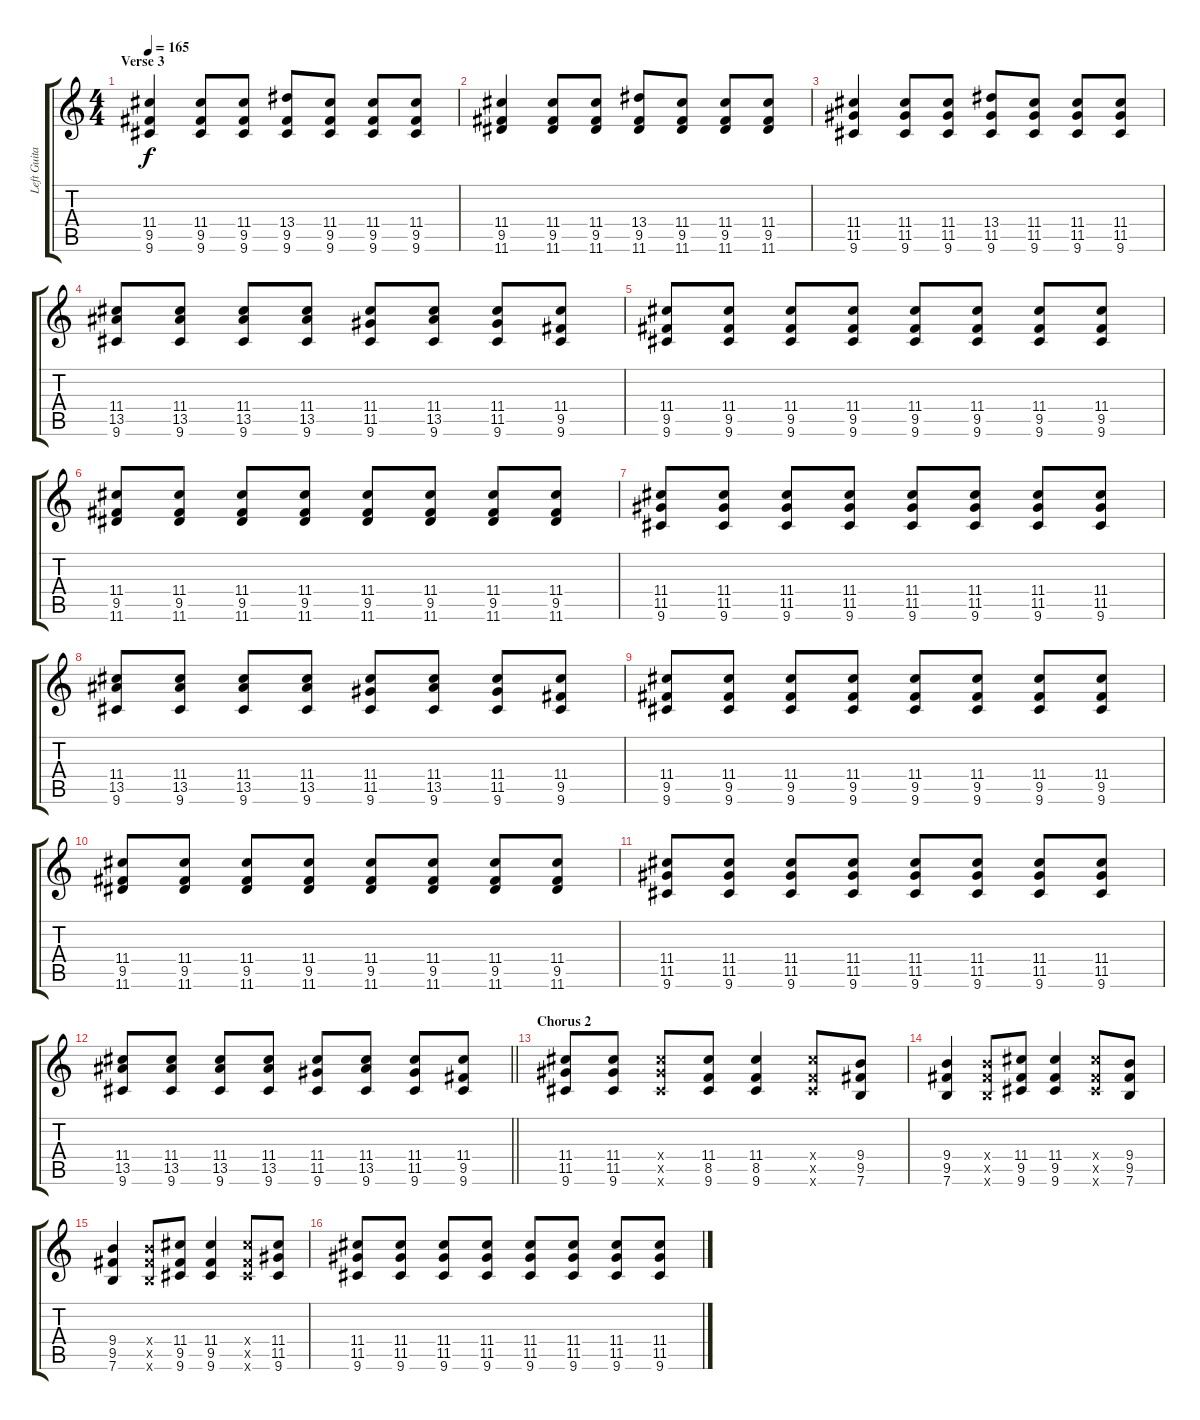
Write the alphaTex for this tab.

\track ("Left Guitar" "Left Guita") {instrument distortionguitar}
\staff {score tabs}
\tuning (E4 B3 G3 D3 A2 E2) {hide}
\ts (4 4)
\section ("" "Verse 3")
\tempo 165
\clef g2
\ks c
(11.4 9.5 9.6).4{dy f} (11.4 9.5 9.6).8 (11.4 9.5 9.6).8 (13.4 9.5 9.6).8 (11.4 9.5 9.6).8 (11.4 9.5 9.6).8 (11.4 9.5 9.6).8 |
(11.4 9.5 11.6).4 (11.4 9.5 11.6).8 (11.4 9.5 11.6).8 (13.4 9.5 11.6).8 (11.4 9.5 11.6).8 (11.4 9.5 11.6).8 (11.4 9.5 11.6).8 |
(11.4 11.5 9.6).4 (11.4 11.5 9.6).8 (11.4 11.5 9.6).8 (13.4 11.5 9.6).8 (11.4 11.5 9.6).8 (11.4 11.5 9.6).8 (11.4 11.5 9.6).8 |
(11.4 13.5 9.6).8 (11.4 13.5 9.6).8 (11.4 13.5 9.6).8 (11.4 13.5 9.6).8 (11.4 11.5 9.6).8 (11.4 13.5 9.6).8 (11.4 11.5 9.6).8 (11.4 9.5 9.6).8 |
(11.4 9.5 9.6).8 (11.4 9.5 9.6).8 (11.4 9.5 9.6).8 (11.4 9.5 9.6).8 (11.4 9.5 9.6).8 (11.4 9.5 9.6).8 (11.4 9.5 9.6).8 (11.4 9.5 9.6).8 |
(11.4 9.5 11.6).8 (11.4 9.5 11.6).8 (11.4 9.5 11.6).8 (11.4 9.5 11.6).8 (11.4 9.5 11.6).8 (11.4 9.5 11.6).8 (11.4 9.5 11.6).8 (11.4 9.5 11.6).8 |
(11.4 11.5 9.6).8 (11.4 11.5 9.6).8 (11.4 11.5 9.6).8 (11.4 11.5 9.6).8 (11.4 11.5 9.6).8 (11.4 11.5 9.6).8 (11.4 11.5 9.6).8 (11.4 11.5 9.6).8 |
(11.4 13.5 9.6).8 (11.4 13.5 9.6).8 (11.4 13.5 9.6).8 (11.4 13.5 9.6).8 (11.4 11.5 9.6).8 (11.4 13.5 9.6).8 (11.4 11.5 9.6).8 (11.4 9.5 9.6).8 |
(11.4 9.5 9.6).8 (11.4 9.5 9.6).8 (11.4 9.5 9.6).8 (11.4 9.5 9.6).8 (11.4 9.5 9.6).8 (11.4 9.5 9.6).8 (11.4 9.5 9.6).8 (11.4 9.5 9.6).8 |
(11.4 9.5 11.6).8 (11.4 9.5 11.6).8 (11.4 9.5 11.6).8 (11.4 9.5 11.6).8 (11.4 9.5 11.6).8 (11.4 9.5 11.6).8 (11.4 9.5 11.6).8 (11.4 9.5 11.6).8 |
(11.4 11.5 9.6).8 (11.4 11.5 9.6).8 (11.4 11.5 9.6).8 (11.4 11.5 9.6).8 (11.4 11.5 9.6).8 (11.4 11.5 9.6).8 (11.4 11.5 9.6).8 (11.4 11.5 9.6).8 |
\barLineRight lightlight
(11.4 13.5 9.6).8 (11.4 13.5 9.6).8 (11.4 13.5 9.6).8 (11.4 13.5 9.6).8 (11.4 11.5 9.6).8 (11.4 13.5 9.6).8 (11.4 11.5 9.6).8 (11.4 9.5 9.6).8 |
\section ("" "Chorus 2")
(11.4 11.5 9.6).8 (11.4 11.5 9.6).8 (11.4{x} 11.5{x} 9.6{x}).8 (11.4 8.5 9.6).8 (11.4 8.5 9.6).4 (11.4{x} 8.5{x} 9.6{x}).8 (9.4 9.5 7.6).8 |
(9.4 9.5 7.6).4 (9.4{x} 9.5{x} 7.6{x}).8 (11.4 9.5 9.6).8 (11.4 9.5 9.6).4 (11.4{x} 9.5{x} 9.6{x}).8 (9.4 9.5 7.6).8 |
(9.4 9.5 7.6).4 (9.4{x} 9.5{x} 7.6{x}).8 (11.4 9.5 9.6).8 (11.4 9.5 9.6).4 (11.4{x} 9.5{x} 9.6{x}).8 (11.4 11.5 9.6).8 |
(11.4 11.5 9.6).8 (11.4 11.5 9.6).8 (11.4 11.5 9.6).8 (11.4 11.5 9.6).8 (11.4 11.5 9.6).8 (11.4 11.5 9.6).8 (11.4 11.5 9.6).8 (11.4 11.5 9.6).8
